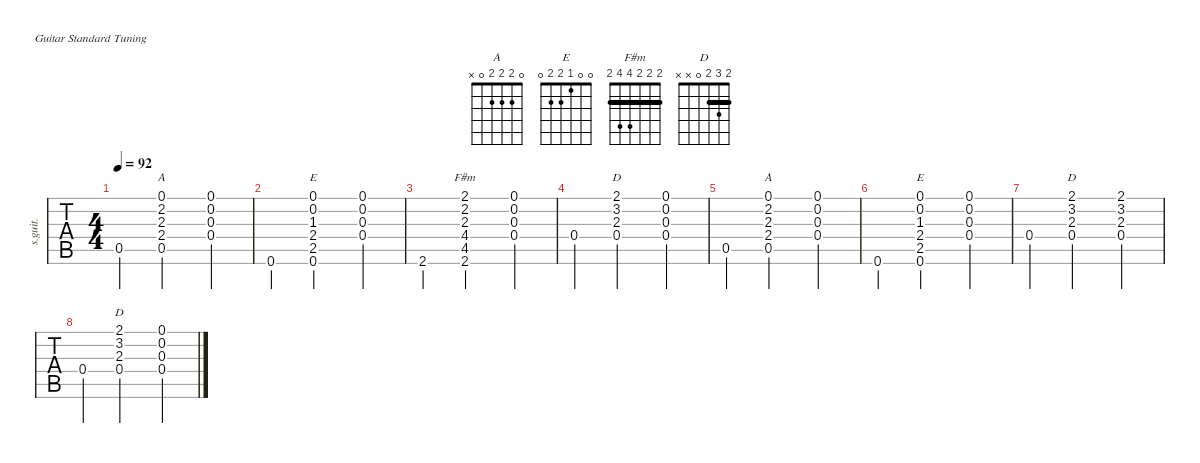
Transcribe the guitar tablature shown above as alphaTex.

\defaultSystemsLayout 4
\hideDynamics
\bracketExtendMode nobrackets
\track ("Steel Guitar" "s.guit.") {defaultSystemsLayout 4 instrument acousticguitarsteel}
\staff {tabs}
\tuning (E4 B3 G3 D3 A2 E2)
\chord ("A" 0 2 2 2 0 x) {showfingering false}
\chord ("E" 0 0 1 2 2 0) {showfingering false}
\chord ("F#m" 2 2 2 4 4 2) {barre (2 2 2)}
\chord ("D" 2 3 2 0 x x) {showfingering false barre 2}
\ts (4 4)
\tempo 92
\clef g2
\ks a
0.5{acc forcenatural}.4{dy mf instrument acousticguitarsteel beam Up} (0.5{acc forcenatural} 2.4{acc forcenatural} 2.3{acc forcenatural} 2.2{acc #} 0.1{acc forcenatural}).2{ch "A" beam Up} (0.4{acc forcenatural} 0.3{acc forcenatural} 0.2{acc forcenatural} 0.1{acc forcenatural}).4{beam Up} |
0.6{acc forcenatural}.4 (0.6{acc forcenatural} 2.5{acc forcenatural} 2.4{acc forcenatural} 1.3{acc #} 0.2{acc forcenatural} 0.1{acc forcenatural}).2{ch "E"} (0.4{acc forcenatural} 0.3{acc forcenatural} 0.2{acc forcenatural} 0.1{acc forcenatural}).4 |
2.6{acc #}.4 (2.6{acc #} 4.5{acc #} 4.4{acc #} 2.3{acc forcenatural} 2.2{acc #} 2.1{acc #}).2{ch "F#m"} (0.4{acc forcenatural} 0.3{acc forcenatural} 0.2{acc forcenatural} 0.1{acc forcenatural}).4 |
0.4{acc forcenatural}.4 (0.4{acc forcenatural} 2.3{acc forcenatural} 3.2{acc forcenatural} 2.1{acc #}).2{ch "D"} (0.1{acc forcenatural} 0.2{acc forcenatural} 0.3{acc forcenatural} 0.4{acc forcenatural}).4 |
\scale
0.274631 0.5{acc forcenatural}.4 (0.5{acc forcenatural} 2.4{acc forcenatural} 2.3{acc forcenatural} 2.2{acc #} 0.1{acc forcenatural}).2{ch "A"} (0.4{acc forcenatural} 0.3{acc forcenatural} 0.2{acc forcenatural} 0.1{acc forcenatural}).4 |
\scale
0.237466 0.6{acc forcenatural}.4 (0.6{acc forcenatural} 2.5{acc forcenatural} 2.4{acc forcenatural} 1.3{acc #} 0.2{acc forcenatural} 0.1{acc forcenatural}).2{ch "E"} (0.4{acc forcenatural} 0.3{acc forcenatural} 0.2{acc forcenatural} 0.1{acc forcenatural}).4 |
\scale
0.237466 0.4{acc forcenatural}.4 (0.4{acc forcenatural} 2.3{acc forcenatural} 3.2{acc forcenatural} 2.1{acc #}).2{ch "D"} (2.1{acc #} 3.2{acc forcenatural} 2.3{acc forcenatural} 0.4{acc forcenatural}).4 |
\scale
0.250437 0.4{acc forcenatural}.4 (0.4{acc forcenatural} 2.3{acc forcenatural} 3.2{acc forcenatural} 2.1{acc #}).2{ch "D"} (0.1{acc forcenatural} 0.2{acc forcenatural} 0.3{acc forcenatural} 0.4{acc forcenatural}).4
